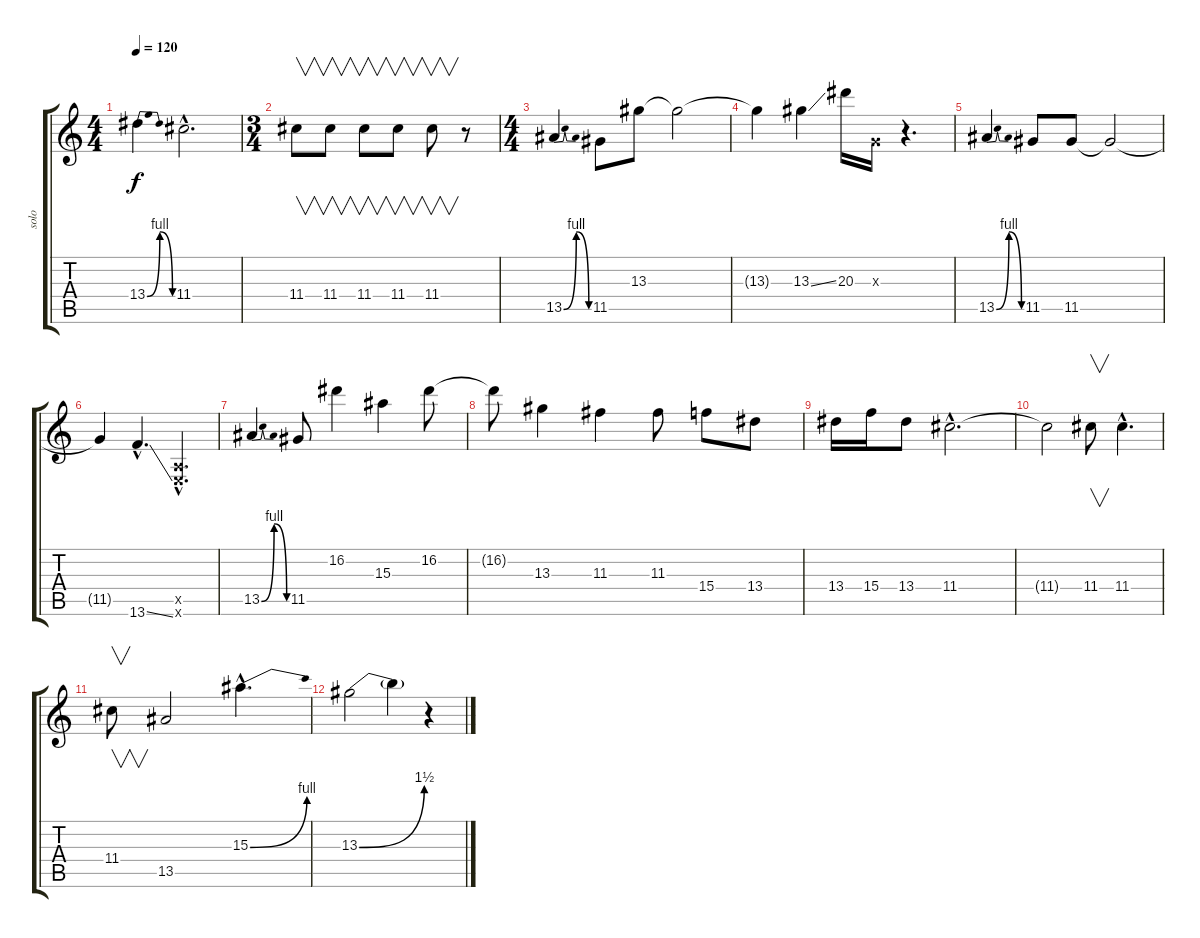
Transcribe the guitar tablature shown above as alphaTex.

\track ("solo" "solo") {instrument distortionguitar}
\staff {score tabs}
\tuning (E4 B3 G3 D3 A2 E2) {hide}
\ts (4 4)
\tempo 120
\clef g2
\ks c
13.4{be (bendrelease 0 0 30 4 30 4 60 0)}.4{dy f} 11.4{hac}.2{d} |
\ts (3 4)
11.4.8{v} 11.4.8{v} 11.4.8{v} 11.4.8{v} 11.4.8{v} r.8 |
\ts (4 4)
13.5{be (bendrelease 0 0 30 4 30 4 60 0)}.4 11.5.8 13.3.8 13.3{t}.2 |
13.3{t}.4 13.3{ss}.4 20.3.16 0.3{x}.16 r.4{d} |
13.5{be (bendrelease 0 0 30 4 30 4 60 0)}.4 11.5.8 11.5.8 11.5{t}.2 |
11.5{t}.4 13.6{ss hac}.4{d} (0.5{hac x} 0.6{hac x}).4{d} |
13.5{be (bendrelease 0 0 30 4 30 4 60 0)}.4 11.5.8 16.2.4 15.3.4 16.2.8 |
16.2{t}.8 13.3.4 11.3.4 11.3.8 15.4.8 13.4.8 |
13.4.16 15.4.16 13.4.8 11.4{hac}.2{d} |
11.4{t}.2 11.4.8{v} 11.4{hac}.4{d} |
11.4.8{v} 13.5.2 15.3{be (bend 0 0 60 4) hac}.4{d} |
13.3{be (bend 0 0 60 6)}.2 13.3{t}.4 r.4
